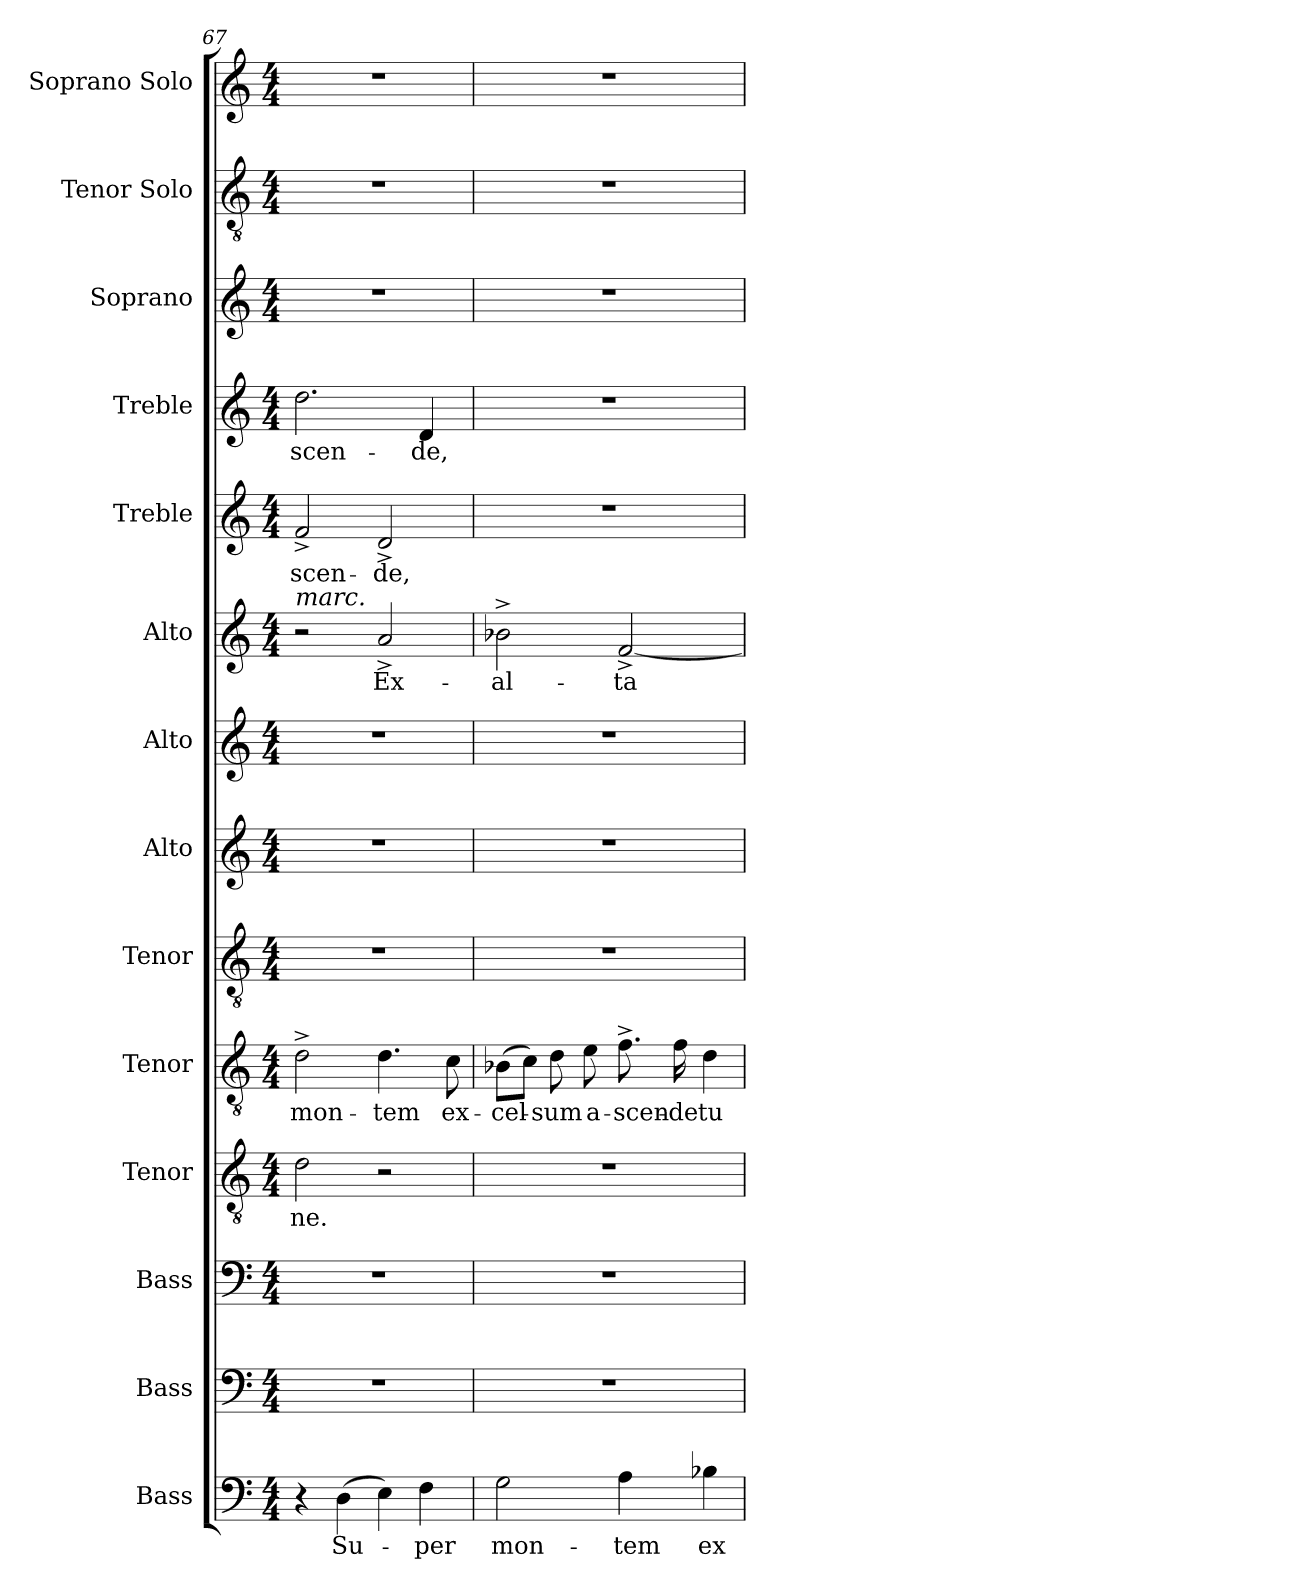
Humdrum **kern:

**kern	**text	**kern	**kern	**kern	**text	**kern	**text	**kern	**kern	**kern	**kern	**text	**kern	**text	**kern	**text	**kern	**kern	**kern
*part14	*part14	*part13	*part12	*part11	*part11	*part10	*part10	*part9	*part8	*part7	*part6	*part6	*part5	*part5	*part4	*part4	*part3	*part2	*part1
*staff14	*staff14	*staff13	*staff12	*staff11	*staff11	*staff10	*staff10	*staff9	*staff8	*staff7	*staff6	*staff6	*staff5	*staff5	*staff4	*staff4	*staff3	*staff2	*staff1
*I"Bass	*	*I"Bass	*I"Bass	*I"Tenor	*	*I"Tenor	*	*I"Tenor	*I"Alto	*I"Alto	*I"Alto	*	*I"Treble	*	*I"Treble	*	*I"Soprano	*I"Tenor Solo	*I"Soprano Solo
*I'B. 2.	*	*I'B. 1.	*I'B.	*I'T. 2.	*	*I'T. 1.	*	*I'T.	*I'A. 2.	*I'A. 1.	*I'A.	*	*	*	*	*	*I'S.	*I'T.  Solo	*I'S.  Solo
*clefF4	*	*clefF4	*clefF4	*clefGv2	*	*clefGv2	*	*clefGv2	*clefG2	*clefG2	*clefG2	*	*clefG2	*	*clefG2	*	*clefG2	*clefGv2	*clefG2
*	*	*	*	*ITrd7c12	*	*ITrd7c12	*	*ITrd7c12	*	*	*	*	*	*	*	*	*	*ITrd7c12	*
*k[]	*	*k[]	*k[]	*k[]	*	*k[]	*	*k[]	*k[]	*k[]	*k[]	*	*k[]	*	*k[]	*	*k[]	*k[]	*k[]
*C:	*	*C:	*C:	*C:	*	*C:	*	*C:	*C:	*C:	*C:	*	*C:	*	*C:	*	*C:	*C:	*C:
*M4/4	*	*M4/4	*M4/4	*M4/4	*	*M4/4	*	*M4/4	*M4/4	*M4/4	*M4/4	*	*M4/4	*	*M4/4	*	*M4/4	*M4/4	*M4/4
=67	=67	=67	=67	=67	=67	=67	=67	=67	=67	=67	=67	=67	=67	=67	=67	=67	=67	=67	=67
!	!	!	!	!	!LO:LY:b:color=#000000	!	!	!	!	!	!	!	!	!	!	!	!	!	!
!	!	!	!	!	!	!	!LO:LY:b:color=#000000	!	!	!	!	!	!	!	!	!	!	!	!
!	!	!	!	!	!	!	!	!	!	!	!	!	!	!LO:LY:b:color=#000000	!	!	!	!	!
!	!	!	!	!	!	!	!	!	!	!	!LO:TX:a:i:t=marc.	!	!	!	!	!	!	!	!
!	!	!	!	!	!	!	!	!	!	!	!	!	!	!	!	!LO:LY:b:color=#000000	!	!	!
4r	.	1r	1r	2Di\	-ne.	2D^i\	mon-	1r	1r	1r	2r	.	2f^i/	-scen-	2.ddi\	-scen-	1r	1r	1r
!	!LO:LY:b:color=#000000	!	!	!	!	!	!	!	!	!	!	!	!	!	!	!	!	!	!
(4Di\	Su-	.	.	.	.	.	.	.	.	.	.	.	.	.	.	.	.	.	.
!	!	!	!	!	!	!	!LO:LY:b:color=#000000	!	!	!	!	!	!	!	!	!	!	!	!
!	!	!	!	!	!	!	!	!	!	!	!	!LO:LY:b:color=#000000	!	!	!	!	!	!	!
!	!	!	!	!	!	!	!	!	!	!	!	!	!	!LO:LY:b:color=#000000	!	!	!	!	!
4Ei\)	.	.	.	2r	.	4.Di\	-tem	.	.	.	2a^i/	Ex-	2d^i/	-de,	.	.	.	.	.
!	!LO:LY:b:color=#000000	!	!	!	!	!	!	!	!	!	!	!	!	!	!	!	!	!	!
!	!	!	!	!	!	!	!	!	!	!	!	!	!	!	!	!LO:LY:b:color=#000000	!	!	!
4Fi\	-per	.	.	.	.	.	.	.	.	.	.	.	.	.	4di/	-de,	.	.	.
!	!	!	!	!	!	!	!LO:LY:b:color=#000000	!	!	!	!	!	!	!	!	!	!	!	!
.	.	.	.	.	.	8Ci\	ex-	.	.	.	.	.	.	.	.	.	.	.	.
=68	=68	=68	=68	=68	=68	=68	=68	=68	=68	=68	=68	=68	=68	=68	=68	=68	=68	=68	=68
!	!LO:LY:b:color=#000000	!	!	!	!	!	!	!	!	!	!	!	!	!	!	!	!	!	!
!	!	!	!	!	!	!	!LO:LY:b:color=#000000	!	!	!	!	!	!	!	!	!	!	!	!
!	!	!	!	!	!	!	!	!	!	!	!	!LO:LY:b:color=#000000	!	!	!	!	!	!	!
2Gi\	mon-	1r	1r	1r	.	(8BB-Xi\L	-cel-	1r	1r	1r	2b-X^i\	-al-	1r	.	1r	.	1r	1r	1r
.	.	.	.	.	.	8Ci\J)	.	.	.	.	.	.	.	.	.	.	.	.	.
!	!	!	!	!	!	!	!LO:LY:b:color=#000000	!	!	!	!	!	!	!	!	!	!	!	!
.	.	.	.	.	.	8Di\	-sum	.	.	.	.	.	.	.	.	.	.	.	.
!	!	!	!	!	!	!	!LO:LY:b:color=#000000	!	!	!	!	!	!	!	!	!	!	!	!
.	.	.	.	.	.	8Ei\	a-	.	.	.	.	.	.	.	.	.	.	.	.
!	!LO:LY:b:color=#000000	!	!	!	!	!	!	!	!	!	!	!	!	!	!	!	!	!	!
!	!	!	!	!	!	!	!LO:LY:b:color=#000000	!	!	!	!	!	!	!	!	!	!	!	!
!	!	!	!	!	!	!	!	!	!	!	!	!LO:LY:b:color=#000000	!	!	!	!	!	!	!
4Ai\	-tem	.	.	.	.	8.F^i\	-scen-	.	.	.	[2f^i/	-ta	.	.	.	.	.	.	.
!	!	!	!	!	!	!	!LO:LY:b:color=#000000	!	!	!	!	!	!	!	!	!	!	!	!
.	.	.	.	.	.	16Fi\	-de	.	.	.	.	.	.	.	.	.	.	.	.
!	!LO:LY:b:color=#000000	!	!	!	!	!	!	!	!	!	!	!	!	!	!	!	!	!	!
!	!	!	!	!	!	!	!LO:LY:b:color=#000000	!	!	!	!	!	!	!	!	!	!	!	!
4B-Xi\	ex-	.	.	.	.	4Di\	tu	.	.	.	.	.	.	.	.	.	.	.	.
=	=	=	=	=	=	=	=	=	=	=	=	=	=	=	=	=	=	=	=
*-	*-	*-	*-	*-	*-	*-	*-	*-	*-	*-	*-	*-	*-	*-	*-	*-	*-	*-	*-
